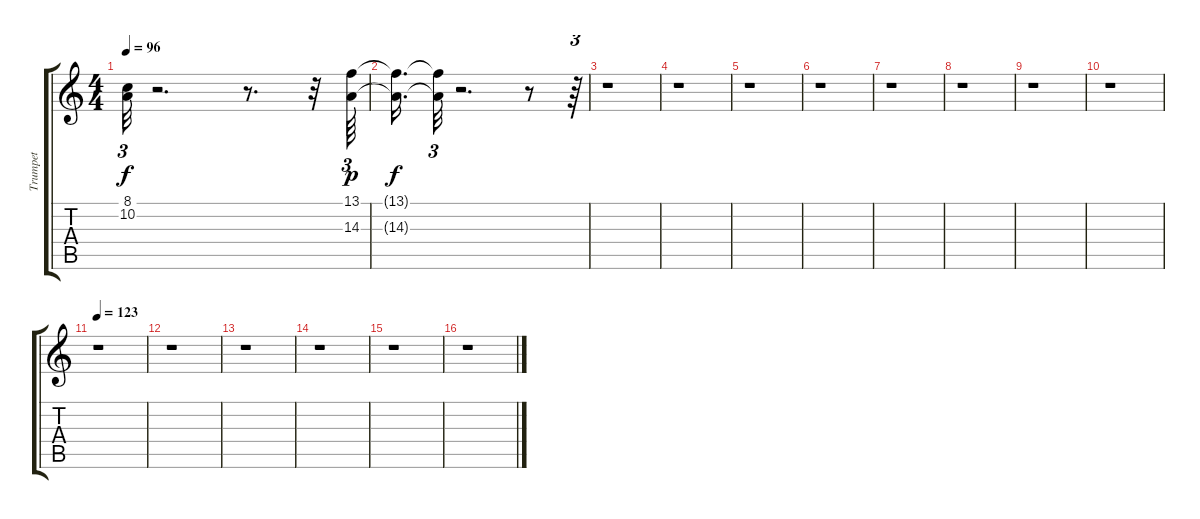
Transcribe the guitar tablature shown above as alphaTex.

\track ("Trumpet" "Trumpet") {instrument trumpet}
\staff {score tabs}
\tuning (E4 B3 G3 D3 A2 E2) {hide}
\ts (4 4)
\tempo 96
\clef g2
\ks c
(8.1{t} 10.2{t}).32{tu (3 2) dy f} r.2{d} r.8{d} r.32 (13.1 14.3).64{tu (3 2) dy p} |
(13.1{t} 14.3{t}).16{d dy f} (13.1{t} 14.3{t}).32{tu (3 2)} r.2{d} r.8 r.64{tu (3 2)} |
r.1 |
r.1 |
r.1 |
r.1 |
r.1 |
r.1 |
r.1 |
r.1 |
\tempo 123
r.1 |
r.1 |
r.1 |
r.1 |
r.1 |
r.1
